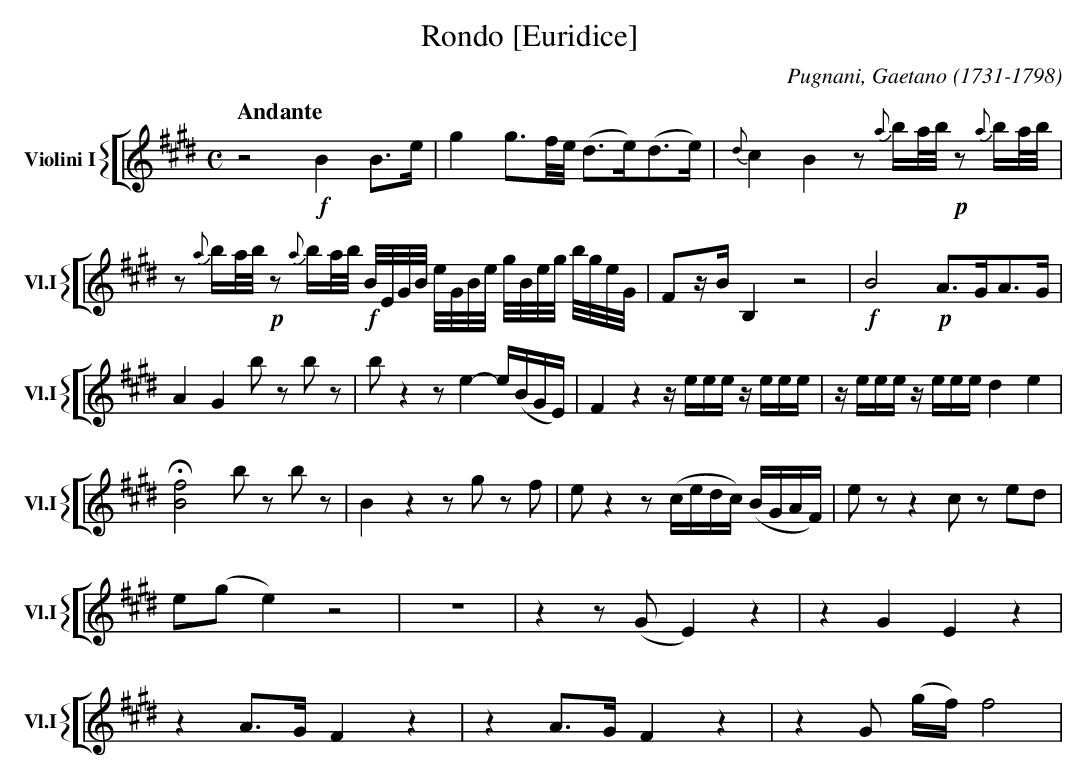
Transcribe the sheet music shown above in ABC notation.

X:1
T:Rondo [Euridice]
C:Pugnani, Gaetano (1731-1798)
M:C
L:1/4
K:E
V: 11 clef=treble name="Violini I" sname="Vl.I"
%%staves [{ 11 }]
[Q:"Andante"] z2!f! BB/>e/ | g g3/4f///e/// (d/>e/)(d/>e/) | \
   {d}cB z/2{a}b/4a/8b/8 !p! z/2{a}b/4a/8b/8  | z/2{a}b/4a/8b/8 !p! z/2{a}b/4a/8b/8 \
   !f! B/8E/8G/8B/8 e/8G/8B/8e/8 g/8B/8e/8g/8 b/8g/8e/8G/8 | F/z//B//B,z2 | \
   !f! B2 !p! A/>G/A/>G/ | AG b/z/ b/z/ | b/z z/e-e//(B//G//E//) | \
   F z z//e//e//e// z//e//e//e// | z//e//e//e// z//e//e//e// d e | !fermata! [Bf]2 b/z/ b/z/ | \
   B z z/ g/z/ f/ | e/ z z/ (c//e//d//c//) (B//G//A//F//) | e/ z/ z c/ z/ e/d/ | e/(g/ e) z2 | z4 | \
   z  z/ (G/ E) z | z G E z | z A/>G/ F z | z A/>G/ F z | z G/ (g//f//) f2 |
